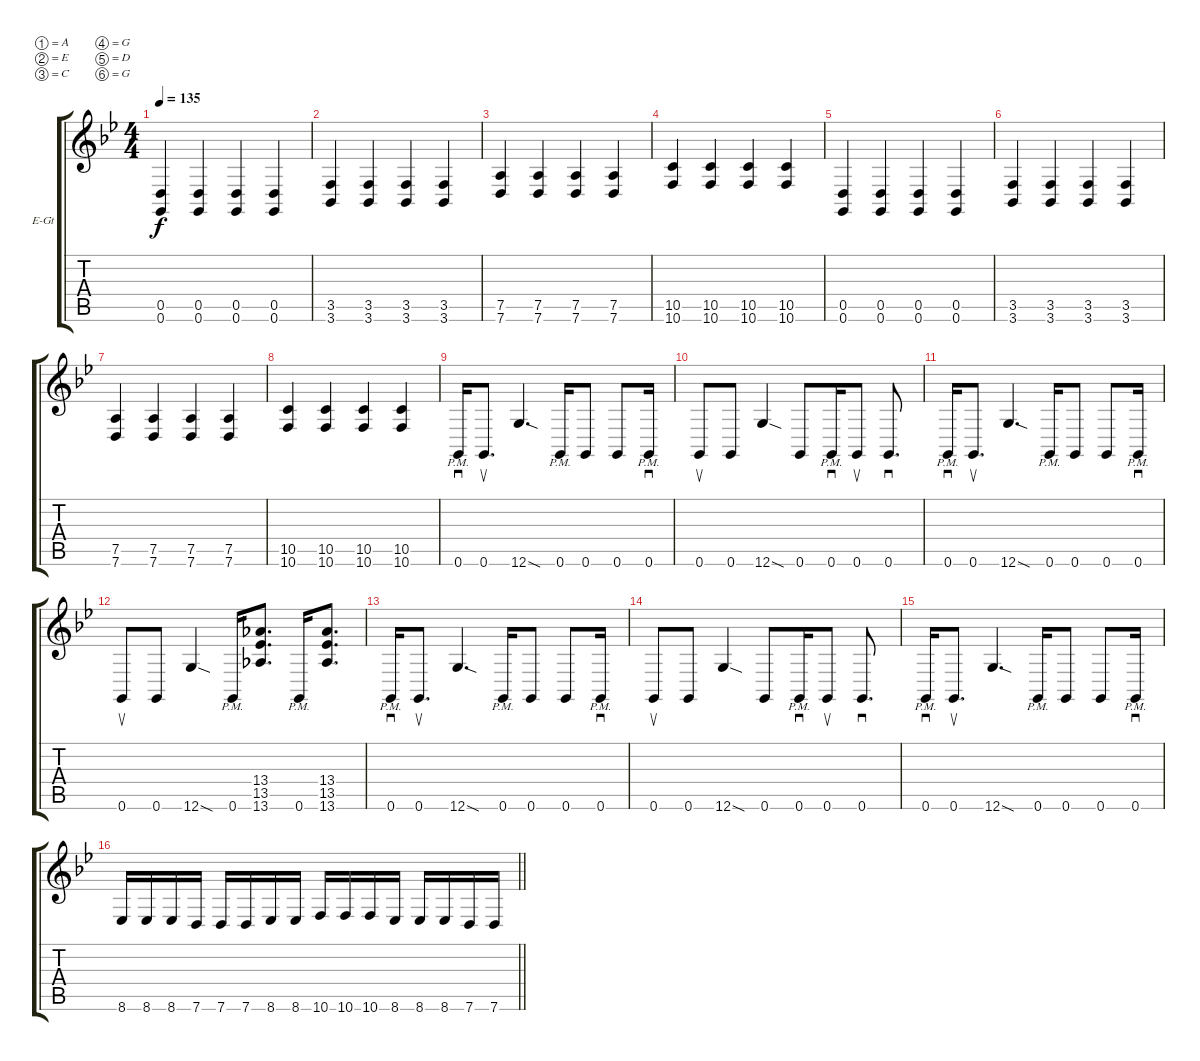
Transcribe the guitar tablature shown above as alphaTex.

\bracketExtendMode groupsimilarinstruments
\firstSystemTrackNameOrientation horizontal
\otherSystemsTrackNameOrientation horizontal
\track ("[I]" "E-Gt") {instrument distortionguitar}
\staff {score tabs}
\tuning (A3 E3 C3 G2 D2 G1)
\ts (4 4)
\tempo 135
\clef g2
\ks gminor
(0.5 0.6).4{dy f} (0.5 0.6).4 (0.5 0.6).4 (0.5 0.6).4 |
(3.5 3.6).4 (3.5 3.6).4 (3.5 3.6).4 (3.5 3.6).4 |
(7.5 7.6).4 (7.5 7.6).4 (7.5 7.6).4 (7.5 7.6).4 |
(10.5 10.6).4 (10.5 10.6).4 (10.5 10.6).4 (10.5 10.6).4 |
(0.5 0.6).4 (0.5 0.6).4 (0.5 0.6).4 (0.5 0.6).4 |
(3.5 3.6).4 (3.5 3.6).4 (3.5 3.6).4 (3.5 3.6).4 |
(7.5 7.6).4 (7.5 7.6).4 (7.5 7.6).4 (7.5 7.6).4 |
(10.5 10.6).4 (10.5 10.6).4 (10.5 10.6).4 (10.5 10.6).4 |
0.6{pm}.16{sd} 0.6.8{d su} 12.6{sod}.4{d} 0.6{pm}.16 0.6.8 0.6.8 0.6{pm}.16{sd} |
0.6.8{su} 0.6.8 12.6{sod}.4 0.6.8 0.6{pm}.16{sd} 0.6.8{su} 0.6.8{d sd} |
0.6{pm}.16{sd} 0.6.8{d su} 12.6{sod}.4{d} 0.6{pm}.16 0.6.8 0.6.8 0.6{pm}.16{sd} |
0.6.8{su} 0.6.8 12.6{sod}.4 0.6{pm}.16 (13.4 13.5 13.6).8{d} 0.6{pm}.16 (13.4 13.5 13.6).8{d} |
0.6{pm}.16{sd} 0.6.8{d su} 12.6{sod}.4{d} 0.6{pm}.16 0.6.8 0.6.8 0.6{pm}.16{sd} |
0.6.8{su} 0.6.8 12.6{sod}.4 0.6.8 0.6{pm}.16{sd} 0.6.8{su} 0.6.8{d sd} |
0.6{pm}.16{sd} 0.6.8{d su} 12.6{sod}.4{d} 0.6{pm}.16 0.6.8 0.6.8 0.6{pm}.16{sd} |
\barLineRight lightlight
8.6.16 8.6.16 8.6.16 7.6.16 7.6.16 7.6.16 8.6.16 8.6.16 10.6.16 10.6.16 10.6.16 8.6.16 8.6.16 8.6.16 7.6.16 7.6.16
